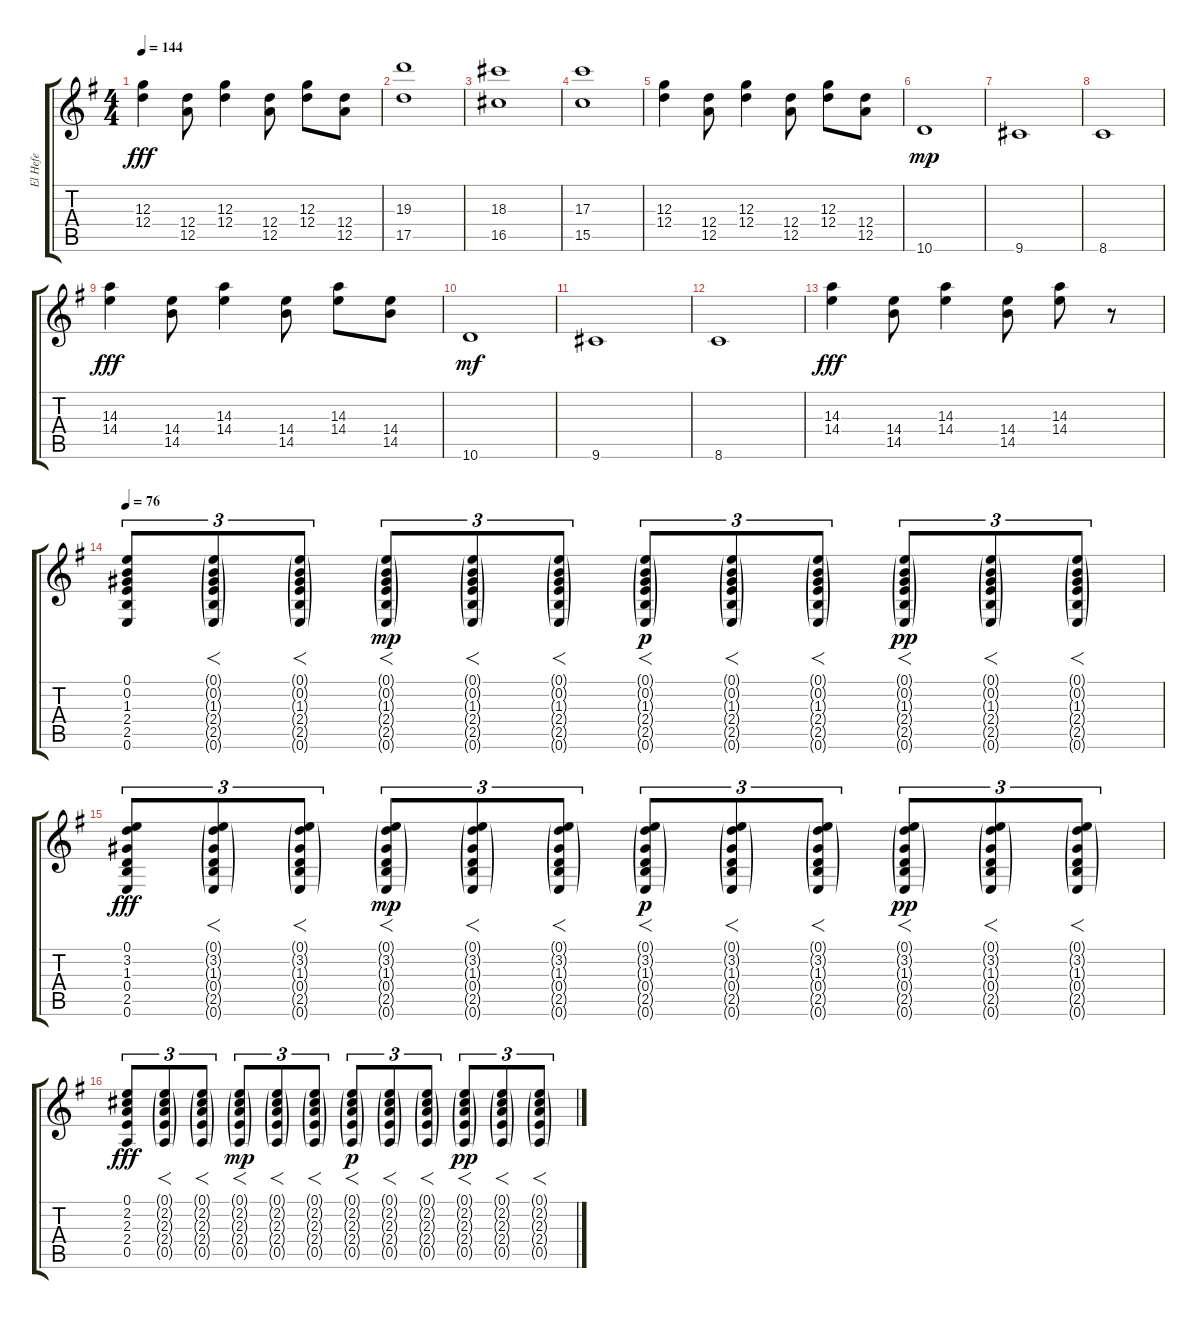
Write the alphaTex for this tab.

\track ("El Hefe" "El Hefe") {instrument overdrivenguitar}
\staff {score tabs}
\tuning (E4 B3 G3 D3 A2 E2) {hide}
\ts (4 4)
\tempo 144
\clef g2
\ks eminor
(12.3 12.4).4{dy fff} (12.4 12.5).8 (12.3 12.4).4 (12.4 12.5).8 (12.3 12.4).8 (12.4 12.5).8 |
(19.3 17.5).1 |
(18.3 16.5).1 |
(17.3 15.5).1 |
(12.3 12.4).4 (12.4 12.5).8 (12.3 12.4).4 (12.4 12.5).8 (12.3 12.4).8 (12.4 12.5).8 |
10.6.1{dy mp} |
9.6.1 |
8.6.1 |
(14.3 14.4).4{dy fff} (14.4 14.5).8 (14.3 14.4).4 (14.4 14.5).8 (14.3 14.4).8 (14.4 14.5).8 |
10.6.1{dy mf} |
9.6.1 |
8.6.1 |
(14.3 14.4).4{dy fff} (14.4 14.5).8 (14.3 14.4).4 (14.4 14.5).8 (14.3 14.4).8 r.8 |
\tempo 76
(0.1 0.2 1.3 2.4 2.5 0.6).8{tu (3 2)} (0.1{g} 0.2{g} 1.3{g} 2.4{g} 2.5{g} 0.6{g}).8{f tu (3 2)} (0.1{g} 0.2{g} 1.3{g} 2.4{g} 2.5{g} 0.6{g}).8{f tu (3 2)} (0.1{g} 0.2{g} 1.3{g} 2.4{g} 2.5{g} 0.6{g}).8{f tu (3 2) dy mp} (0.1{g} 0.2{g} 1.3{g} 2.4{g} 2.5{g} 0.6{g}).8{f tu (3 2)} (0.1{g} 0.2{g} 1.3{g} 2.4{g} 2.5{g} 0.6{g}).8{f tu (3 2)} (0.1{g} 0.2{g} 1.3{g} 2.4{g} 2.5{g} 0.6{g}).8{f tu (3 2) dy p} (0.1{g} 0.2{g} 1.3{g} 2.4{g} 2.5{g} 0.6{g}).8{f tu (3 2)} (0.1{g} 0.2{g} 1.3{g} 2.4{g} 2.5{g} 0.6{g}).8{f tu (3 2)} (0.1{g} 0.2{g} 1.3{g} 2.4{g} 2.5{g} 0.6{g}).8{f tu (3 2) dy pp} (0.1{g} 0.2{g} 1.3{g} 2.4{g} 2.5{g} 0.6{g}).8{f tu (3 2)} (0.1{g} 0.2{g} 1.3{g} 2.4{g} 2.5{g} 0.6{g}).8{f tu (3 2)} |
(0.1 3.2 1.3 0.4 2.5 0.6).8{tu (3 2) dy fff} (0.1{g} 3.2{g} 1.3{g} 0.4{g} 2.5{g} 0.6{g}).8{f tu (3 2)} (0.1{g} 3.2{g} 1.3{g} 0.4{g} 2.5{g} 0.6{g}).8{f tu (3 2)} (0.1{g} 3.2{g} 1.3{g} 0.4{g} 2.5{g} 0.6{g}).8{f tu (3 2) dy mp} (0.1{g} 3.2{g} 1.3{g} 0.4{g} 2.5{g} 0.6{g}).8{f tu (3 2)} (0.1{g} 3.2{g} 1.3{g} 0.4{g} 2.5{g} 0.6{g}).8{f tu (3 2)} (0.1{g} 3.2{g} 1.3{g} 0.4{g} 2.5{g} 0.6{g}).8{f tu (3 2) dy p} (0.1{g} 3.2{g} 1.3{g} 0.4{g} 2.5{g} 0.6{g}).8{f tu (3 2)} (0.1{g} 3.2{g} 1.3{g} 0.4{g} 2.5{g} 0.6{g}).8{f tu (3 2)} (0.1{g} 3.2{g} 1.3{g} 0.4{g} 2.5{g} 0.6{g}).8{f tu (3 2) dy pp} (0.1{g} 3.2{g} 1.3{g} 0.4{g} 2.5{g} 0.6{g}).8{f tu (3 2)} (0.1{g} 3.2{g} 1.3{g} 0.4{g} 2.5{g} 0.6{g}).8{f tu (3 2)} |
(0.1 2.2 2.3 2.4 0.5).8{tu (3 2) dy fff} (0.1{g} 2.2{g} 2.3{g} 2.4{g} 0.5{g}).8{f tu (3 2)} (0.1{g} 2.2{g} 2.3{g} 2.4{g} 0.5{g}).8{f tu (3 2)} (0.1{g} 2.2{g} 2.3{g} 2.4{g} 0.5{g}).8{f tu (3 2) dy mp} (0.1{g} 2.2{g} 2.3{g} 2.4{g} 0.5{g}).8{f tu (3 2)} (0.1{g} 2.2{g} 2.3{g} 2.4{g} 0.5{g}).8{f tu (3 2)} (0.1{g} 2.2{g} 2.3{g} 2.4{g} 0.5{g}).8{f tu (3 2) dy p} (0.1{g} 2.2{g} 2.3{g} 2.4{g} 0.5{g}).8{f tu (3 2)} (0.1{g} 2.2{g} 2.3{g} 2.4{g} 0.5{g}).8{f tu (3 2)} (0.1{g} 2.2{g} 2.3{g} 2.4{g} 0.5{g}).8{f tu (3 2) dy pp} (0.1{g} 2.2{g} 2.3{g} 2.4{g} 0.5{g}).8{f tu (3 2)} (0.1{g} 2.2{g} 2.3{g} 2.4{g} 0.5{g}).8{f tu (3 2)}
